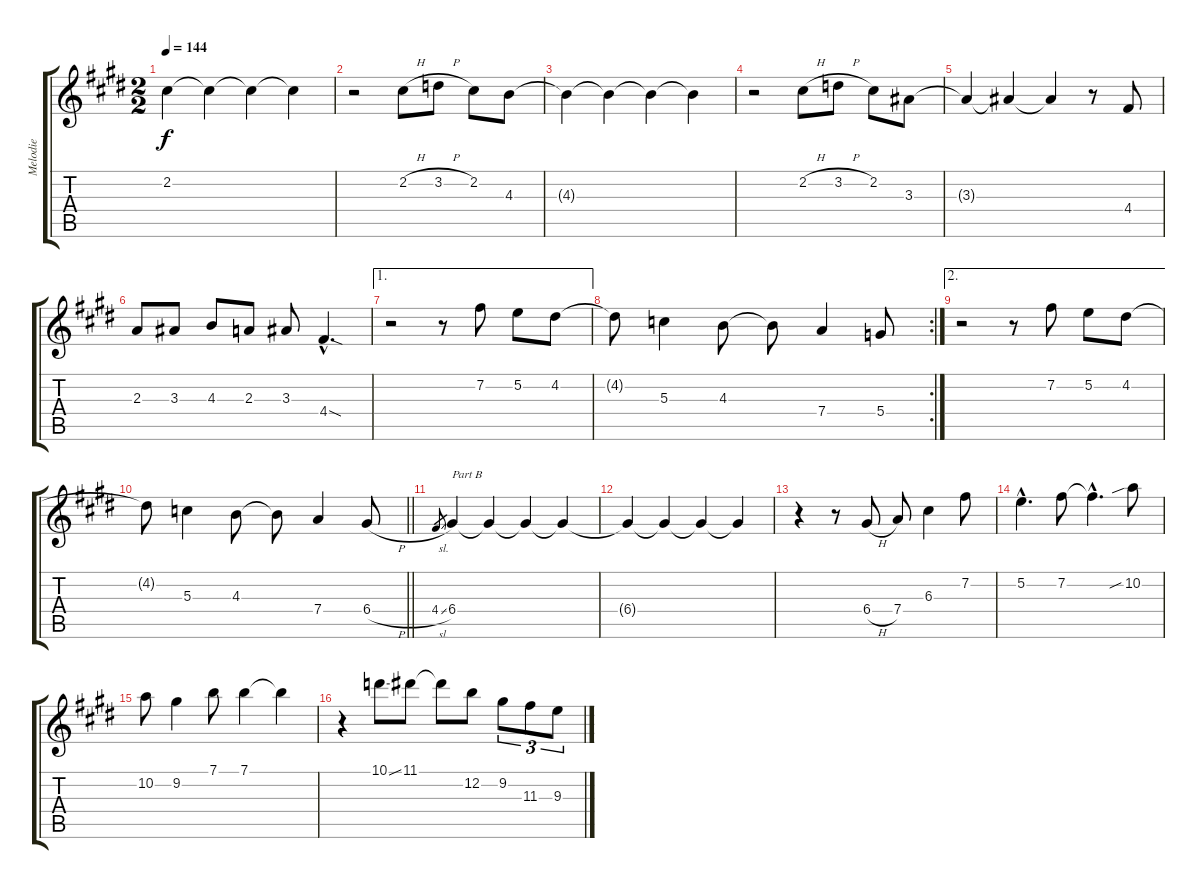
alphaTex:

\track ("Melodie" "Melodie") {instrument acousticguitarnylon}
\staff {score tabs}
\tuning (E4 B3 G3 D3 A2 E2) {hide}
\ts (2 2)
\tempo 144
\clef g2
\ks e
2.2{t}.4{dy f} 2.2{t}.4 2.2{t}.4 2.2{t}.4 |
r.2 2.2{h}.8 3.2{h}.8 2.2.8 4.3.8 |
4.3{t}.4 4.3{t}.4 4.3{t}.4 4.3{t}.4 |
r.2 2.2{h}.8 3.2{h}.8 2.2.8 3.3.8 |
3.3{t}.4 3.3{t}.4 3.3{t}.4 r.8 4.4.8 |
2.3.8 3.3.8 4.3.8 2.3.8 3.3.8 4.4{sod hac}.4{d} |
\ae 1
r.2 r.8 7.2.8 5.2.8 4.2.8 |
\rc 2
4.2{t}.8 5.3.4 4.3.8 4.3{t}.8 7.4.4 5.4.8 |
\ae 2
r.2 r.8 7.2.8 5.2.8 4.2.8 |
\barLineRight lightlight
4.2{t}.8 5.3.4 4.3.8 4.3{t}.8 7.4.4 6.4{h}.8 |
4.4{sl}.8{gr} 6.4.4{txt "Part B"} 6.4{t}.4 6.4{t}.4 6.4{t}.4 |
6.4{t}.4 6.4{t}.4 6.4{t}.4 6.4{t}.4 |
r.4 r.8 6.4{h}.8 7.4.8 6.3.4 7.2.8 |
5.2{hac}.4{d} 7.2.8 7.2{hac t}.4{d} 10.2{sib}.8 |
10.2.8 9.2.4 7.1.8 7.1.4 7.1{t}.4 |
r.4 10.1{ss}.8 11.1.8 11.1{t}.8 12.2.8 9.2.8{tu (3 2)} 11.3.8{tu (3 2)} 9.3.8{tu (3 2)}
